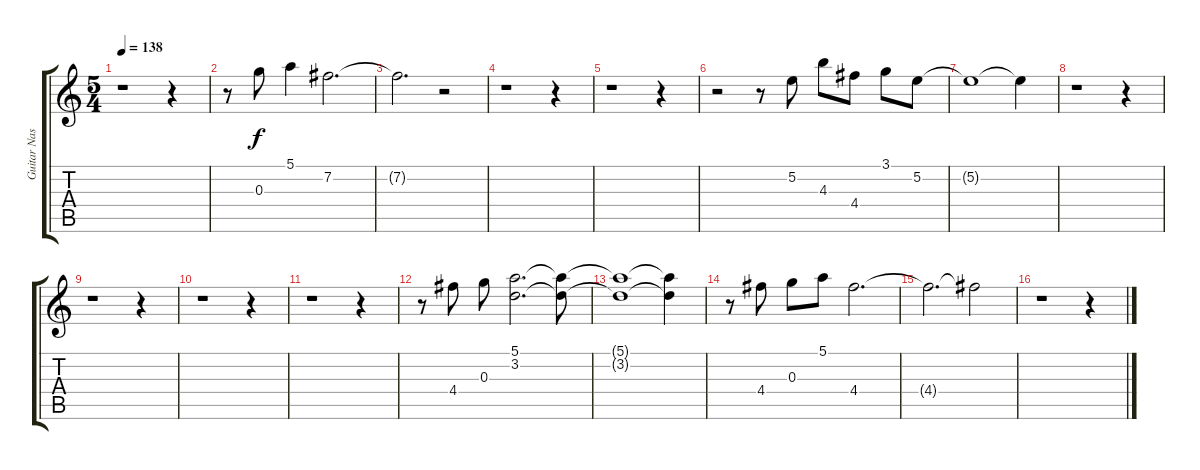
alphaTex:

\track ("Guitar Nashville 2" "Guitar Nas") {instrument electricguitarclean}
\staff {score tabs}
\tuning (E4 B3 G4 D4 A3 E3) {hide}
\ts (5 4)
\tempo 138
\clef g2
\ks c
r.1{dy f} r.4 |
r.8 0.3.8 5.1.4 7.2.2{d} |
7.2{t}.2{d} r.2 |
r.1 r.4 |
r.1 r.4 |
r.2 r.8 5.2.8 4.3.8 4.4.8 3.1.8 5.2.8 |
5.2{t}.1 5.2{t}.4 |
r.1 r.4 |
r.1 r.4 |
r.1 r.4 |
r.1 r.4 |
r.8 4.4.8 0.3.8 (5.1 3.2).2{d} (5.1{t} 3.2{t}).8 |
(5.1{t} 3.2{t}).1 (5.1{t} 3.2{t}).4 |
r.8 4.4.8 0.3.8 5.1.8 4.4.2{d} |
4.4{t}.2{d} 4.4{t}.2 |
r.1 r.4
